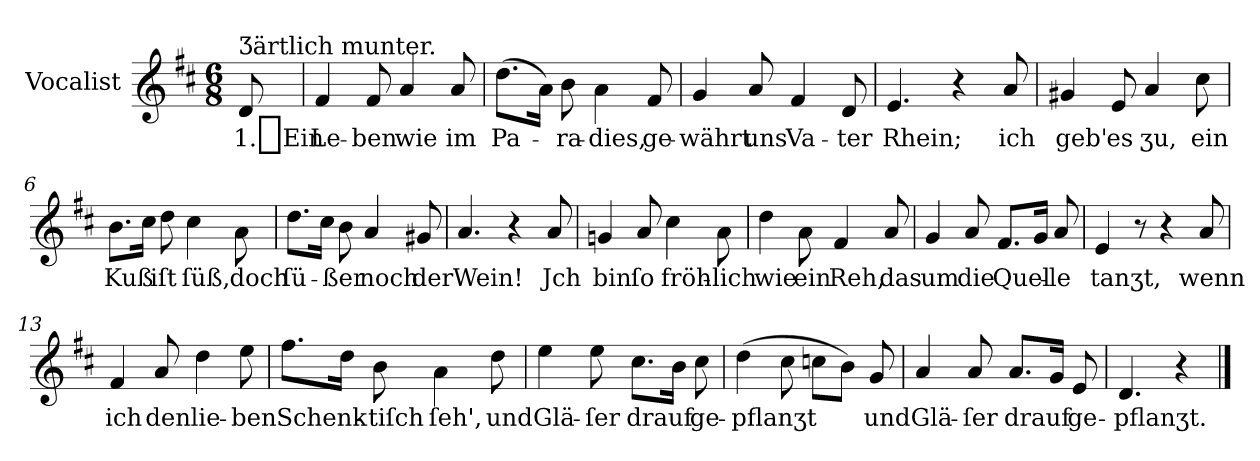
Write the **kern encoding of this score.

**kern	**text
*part1	*part1
*staff1	*staff1
*I"Vocalist	*
*clefG2	*
*k[f#c#]	*
*D:	*
*M6/8	*
=	=
!LO:TX:a:t=Ʒärtlich munter.	!
8d	1._Ein
=1	=1
4f#	Le-
8f#	-ben
4a	wie
8a	im
=2	=2
(8.ddL	Pa-
16aJk)	.
8b	-ra-
4a\	-dies,
8f#	ge-
=3	=3
4g	-währt
8a	uns
4f#	Va-
8d	-ter
=4	=4
4.e	Rhein;
4r	.
8a	ich
=5	=5
4g#X	geb'
8e	es
4a	ʒu,
8cc#	ein
=6	=6
8.bL	Kuß
16cc#Jk	.
8dd	iſt
4cc#	ſüß,
8a\	doch
=7	=7
8.ddL	ſü-
16cc#Jk	.
8b	-ßer
4a	noch
8g#X	der
=8	=8
4.a	Wein!
4r	.
8a	Jch
=9	=9
4gn	bin
8a	ſo
4cc#	fröh-
8a\	-lich
=10	=10
4dd	wie
8a\	ein
4f#	Reh,
8a	das
=11	=11
4g	um
8a	die
8.f#L	Quel-
16gJk	.
8a	-le
=12	=12
4e	tanʒt,
8r	.
4r	.
8a	wenn
=13	=13
4f#	ich
8a	den
4dd	lie-
8ee	-ben
=14	=14
8.ff#L	Schenk-
16ddJk	.
8b	-tiſch
4a\	ſeh',
8dd	und
=15	=15
4ee	Glä-
8ee	-ſer
8.cc#L	drauf
16bJk	.
8cc#	ge-
=16	=16
(4dd	-pflanʒt
8cc#	.
8ccnL	.
8bJ)	.
8g	und
=17	=17
4a	Glä-
8a	-ſer
8.aL	drauf
16gJk	.
8e	ge-
=18	=18
4.d	-pflanʒt.
4r	.
==	==
*-	*-
